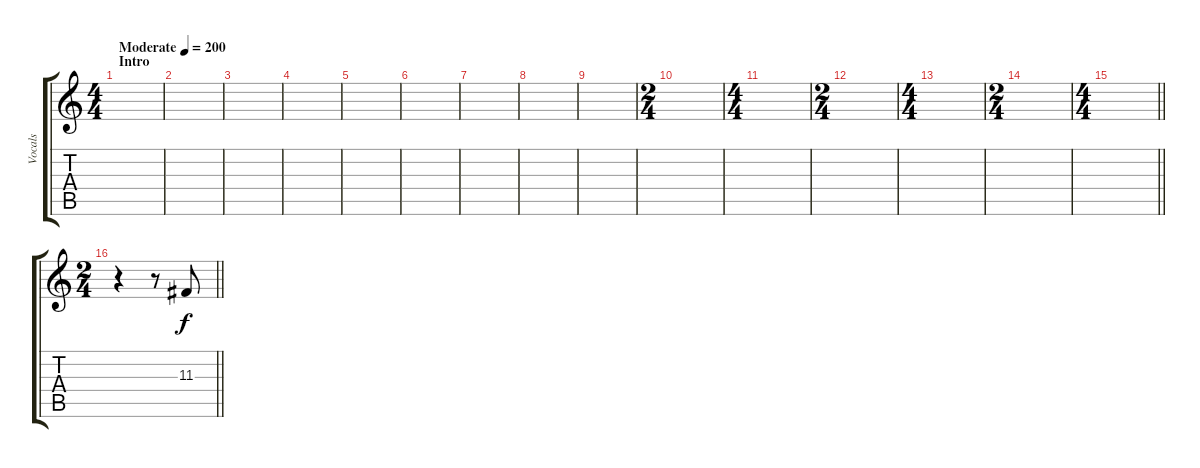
\track ("Vocals" "Vocals") {instrument lead2sawtooth}
\staff {score tabs}
\tuning (E4 B3 G3 D3 A2 E2) {hide}
\ts (4 4)
\section ("" "Intro")
\tempo (200 "Moderate")
\clef g2
\ks c
|
|
|
|
|
|
|
|
|
\ts (2 4)
|
\ts (4 4)
|
\ts (2 4)
|
\ts (4 4)
|
\ts (2 4)
|
\ts (4 4)
\barLineRight lightlight
|
\ts (2 4)
\section ("" "")
\barLineRight lightlight
r.4 r.8 11.3.8
